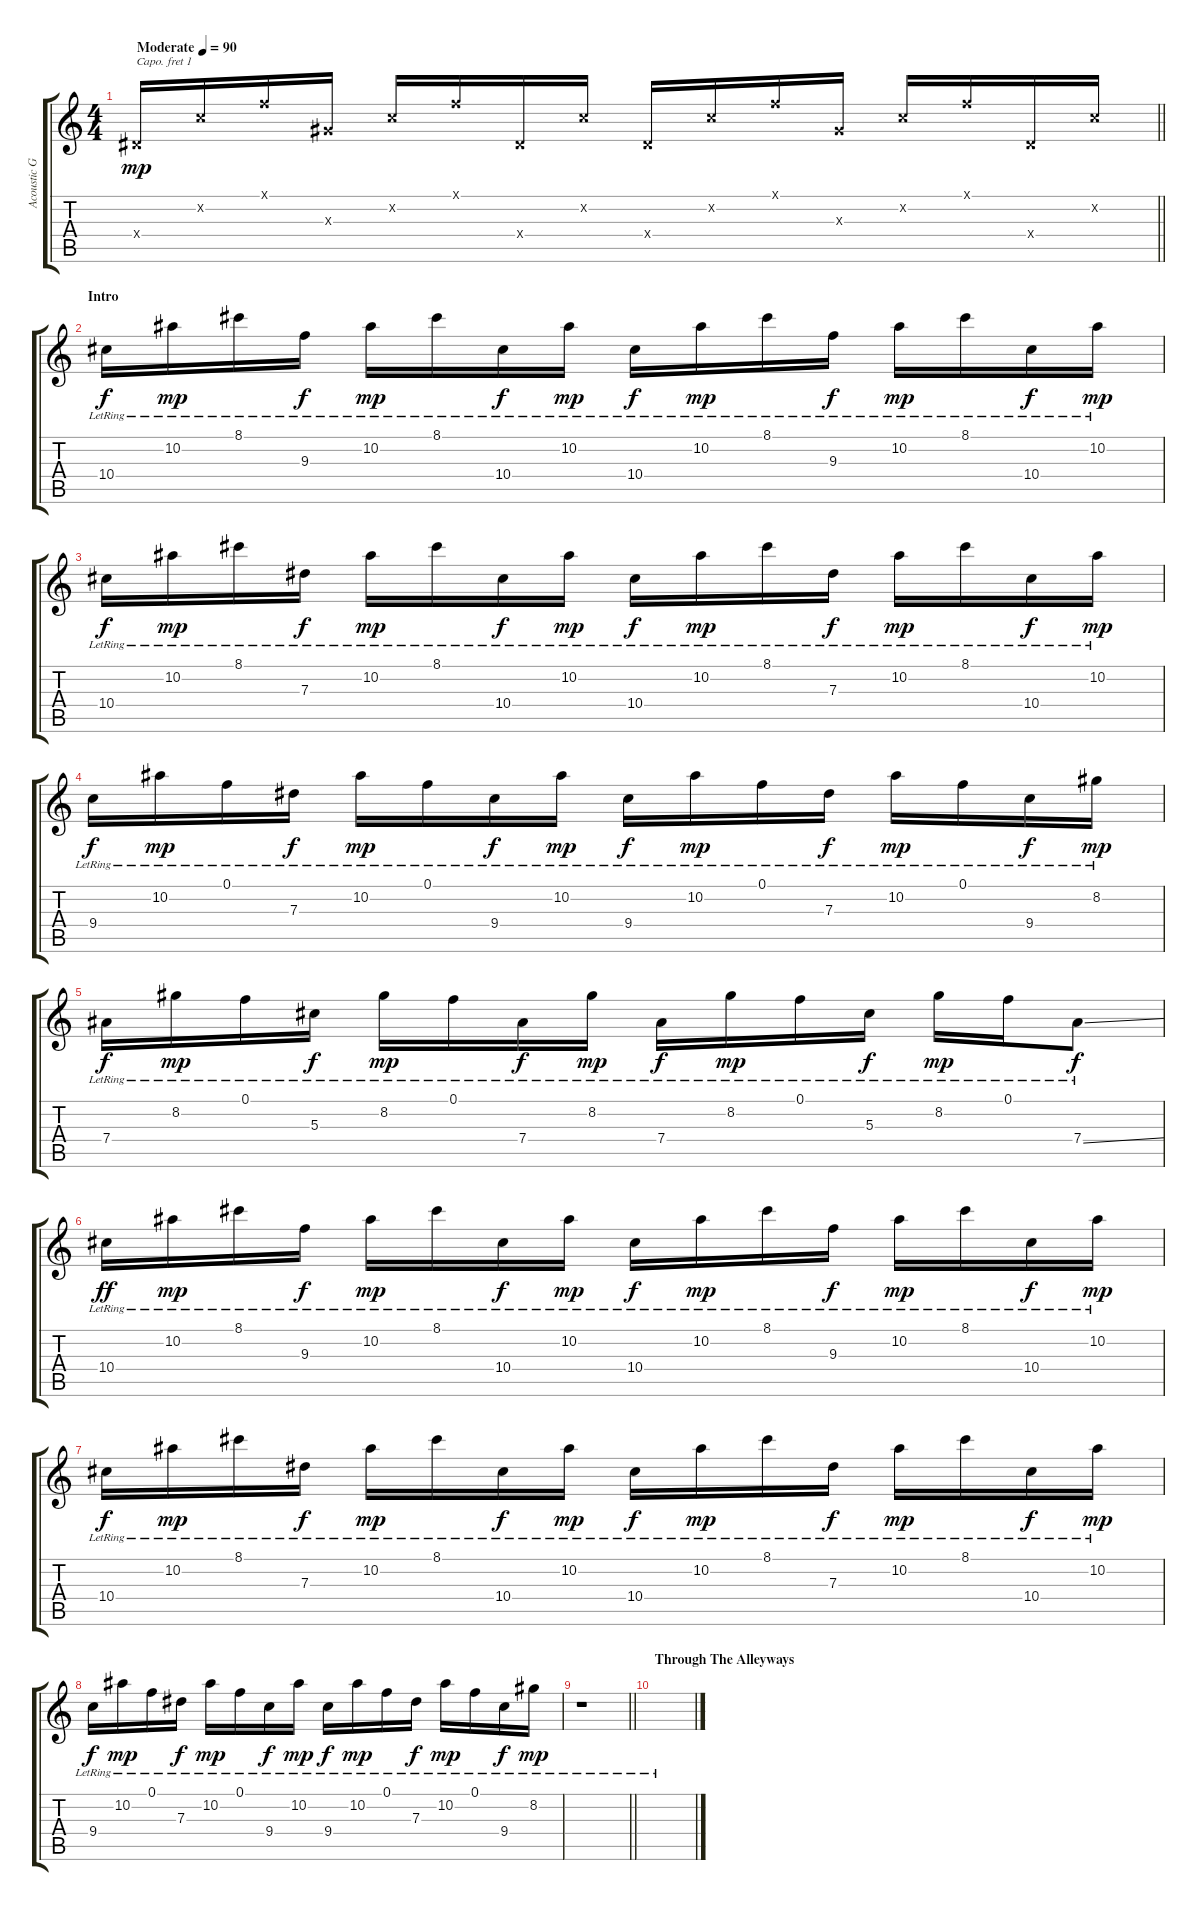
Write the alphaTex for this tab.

\track ("Acoustic Guitar (Erlend)" "Acoustic G") {instrument acousticguitarsteel}
\staff {score tabs}
\capo 1
\tuning (E4 B3 G3 D3 A2 E2) {hide}
\ts (4 4)
\tempo (90 "Moderate")
\clef g2
\barLineRight lightlight
\ks c
0.4{x}.16{dy mp instrument acousticguitarsteel} 0.2{x}.16 0.1{x}.16 0.3{x}.16 0.2{x}.16 0.1{x}.16 0.4{x}.16 0.2{x}.16 0.4{x}.16 0.2{x}.16 0.1{x}.16 0.3{x}.16 0.2{x}.16 0.1{x}.16 0.4{x}.16 0.2{x}.16 |
\section ("" "Intro")
10.4{lr}.16{dy f} 10.2{lr}.16{dy mp} 8.1{lr}.16 9.3{lr}.16{dy f} 10.2{lr}.16{dy mp} 8.1{lr}.16 10.4{lr}.16{dy f} 10.2{lr}.16{dy mp} 10.4{lr}.16{dy f} 10.2{lr}.16{dy mp} 8.1{lr}.16 9.3{lr}.16{dy f} 10.2{lr}.16{dy mp} 8.1{lr}.16 10.4{lr}.16{dy f} 10.2{lr}.16{dy mp} |
10.4{lr}.16{dy f} 10.2{lr}.16{dy mp} 8.1{lr}.16 7.3{lr}.16{dy f} 10.2{lr}.16{dy mp} 8.1{lr}.16 10.4{lr}.16{dy f} 10.2{lr}.16{dy mp} 10.4{lr}.16{dy f} 10.2{lr}.16{dy mp} 8.1{lr}.16 7.3{lr}.16{dy f} 10.2{lr}.16{dy mp} 8.1{lr}.16 10.4{lr}.16{dy f} 10.2{lr}.16{dy mp} |
9.4{lr}.16{dy f} 10.2{lr}.16{dy mp} 0.1{lr}.16 7.3{lr}.16{dy f} 10.2{lr}.16{dy mp} 0.1{lr}.16 9.4{lr}.16{dy f} 10.2{lr}.16{dy mp} 9.4{lr}.16{dy f} 10.2{lr}.16{dy mp} 0.1{lr}.16 7.3{lr}.16{dy f} 10.2{lr}.16{dy mp} 0.1{lr}.16 9.4{lr}.16{dy f} 8.2{lr}.16{dy mp} |
7.4{lr}.16{dy f} 8.2{lr}.16{dy mp} 0.1{lr}.16 5.3{lr}.16{dy f} 8.2{lr}.16{dy mp} 0.1{lr}.16 7.4{lr}.16{dy f} 8.2{lr}.16{dy mp} 7.4{lr}.16{dy f} 8.2{lr}.16{dy mp} 0.1{lr}.16 5.3{lr}.16{dy f} 8.2{lr}.16{dy mp} 0.1{lr}.16 7.4{ss lr}.8{dy f} |
10.4{lr}.16{dy ff} 10.2{lr}.16{dy mp} 8.1{lr}.16 9.3{lr}.16{dy f} 10.2{lr}.16{dy mp} 8.1{lr}.16 10.4{lr}.16{dy f} 10.2{lr}.16{dy mp} 10.4{lr}.16{dy f} 10.2{lr}.16{dy mp} 8.1{lr}.16 9.3{lr}.16{dy f} 10.2{lr}.16{dy mp} 8.1{lr}.16 10.4{lr}.16{dy f} 10.2{lr}.16{dy mp} |
10.4{lr}.16{dy f} 10.2{lr}.16{dy mp} 8.1{lr}.16 7.3{lr}.16{dy f} 10.2{lr}.16{dy mp} 8.1{lr}.16 10.4{lr}.16{dy f} 10.2{lr}.16{dy mp} 10.4{lr}.16{dy f} 10.2{lr}.16{dy mp} 8.1{lr}.16 7.3{lr}.16{dy f} 10.2{lr}.16{dy mp} 8.1{lr}.16 10.4{lr}.16{dy f} 10.2{lr}.16{dy mp} |
9.4{lr}.16{dy f} 10.2{lr}.16{dy mp} 0.1{lr}.16 7.3{lr}.16{dy f} 10.2{lr}.16{dy mp} 0.1{lr}.16 9.4{lr}.16{dy f} 10.2{lr}.16{dy mp} 9.4{lr}.16{dy f} 10.2{lr}.16{dy mp} 0.1{lr}.16 7.3{lr}.16{dy f} 10.2{lr}.16{dy mp} 0.1{lr}.16 9.4{lr}.16{dy f} 8.2{lr}.16{dy mp} |
\barLineRight lightlight
r.1 |
\section ("" "Through The Alleyways")
